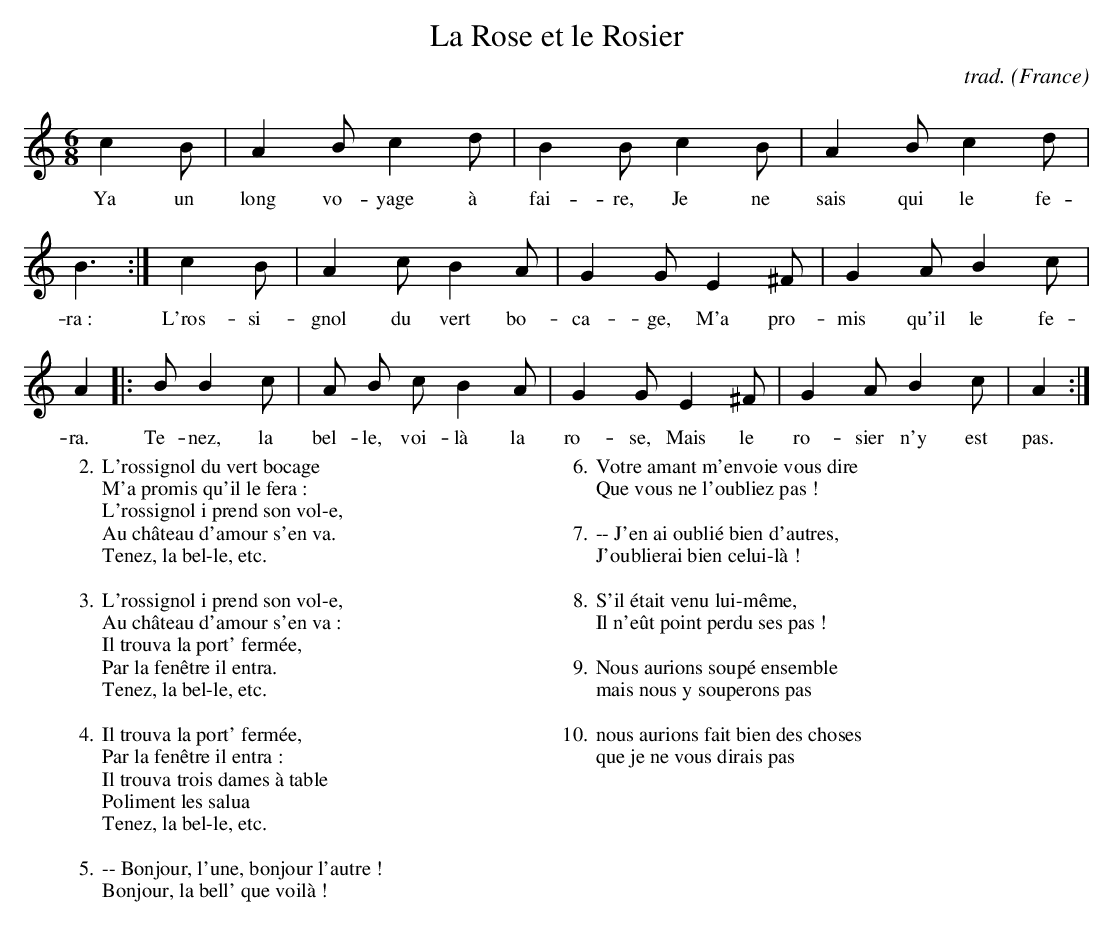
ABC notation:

X:1
T:La Rose et le Rosier
C:trad.
O:France
M:6/8
L:1/8
K:Am
c2B | A2Bc2d | B2Bc2B | A2Bc2d |
w:Ya un long vo-yage \`a fai-re, Je ne sais qui le fe-
B3 :| c2B | A2cB2A | G2GE2^F | G2AB2c |
w:ra~: L'ros-si-gnol du vert bo-ca-ge, M'a pro-mis qu'il le fe-
A2 |: BB2c | A B c B2A | G2GE2^F | G2AB2c | A2 :|
w:ra. Te-nez, la bel-le, voi-l\`a la ro-se, Mais le ro-sier n'y est pas.
W:2. L'rossignol du vert bocage
W:M'a promis qu'il le fera :
W:L'rossignol i prend son vol-e,
W:Au château d'amour s'en va.
W:Tenez, la bel-le, etc.
W:
W:3. L'rossignol i prend son vol-e,
W:Au château d'amour s'en va :
W:Il trouva la port' fermée,
W:Par la fenêtre il entra.
W:Tenez, la bel-le, etc.
W:
W:4. Il trouva la port' fermée,
W:Par la fenêtre il entra :
W:Il trouva trois dames à table
W:Poliment les salua
W:Tenez, la bel-le, etc.
W:
W:5. -- Bonjour, l'une, bonjour l'autre !
W:Bonjour, la bell' que voilà !
W:
W:6. Votre amant m'envoie vous dire
W:Que vous ne l'oubliez pas !
W:
W:7. -- J'en ai oublié bien d'autres,
W:J'oublierai bien celui-là !
W:
W:8. S'il était venu lui-même,
W:Il n'eût point perdu ses pas !
W:
W:9. Nous aurions soupé ensemble
W:mais nous y souperons pas
W:
W:10. nous aurions fait bien des choses
W:que je ne vous dirais pas
